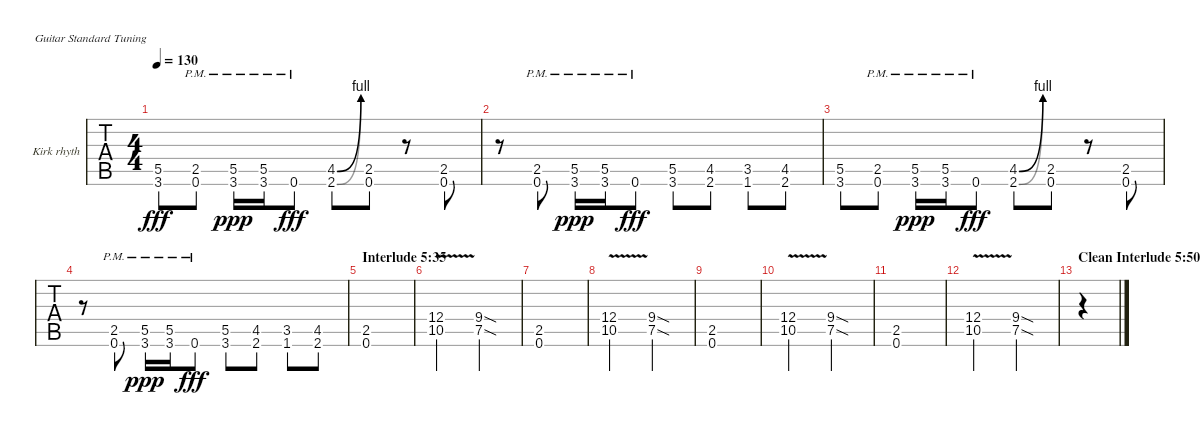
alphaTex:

\defaultSystemsLayout 4
\bracketExtendMode groupsimilarinstruments
\firstSystemTrackNameOrientation horizontal
\otherSystemsTrackNameOrientation horizontal
\track ("Kirk rhythm" "Kirk rhyth") {instrument acousticguitarsteel}
\staff {tabs}
\tuning (E4 B3 G3 D3 A2 E2)
\ts (4 4)
\tempo 130
\clef g2
\ks c
(5.5 3.6).8{dy fff} (2.5{pm} 0.6{pm}).8 (3.6{pm} 5.5).16{dy ppp} (3.6{pm} 5.5).16 0.6{pm}.8{dy fff} (4.5{be (bend 0 0 60 4)} 2.6{be (bend 0 0 60 4)}).8 (2.5 0.6).8 r.8 (2.5 0.6).8 |
r.8 (2.5{pm} 0.6{pm}).8 (3.6{pm} 5.5).16{dy ppp} (3.6{pm} 5.5).16 0.6{pm}.8{dy fff} (5.5 3.6).8 (4.5 2.6).8 (3.5 1.6).8 (4.5 2.6).8 |
(5.5 3.6).8 (2.5{pm} 0.6{pm}).8 (3.6{pm} 5.5).16{dy ppp} (3.6{pm} 5.5).16 0.6{pm}.8{dy fff} (4.5{be (bend 0 0 60 4)} 2.6{be (bend 0 0 60 4)}).8 (2.5 0.6).8 r.8 (2.5 0.6).8 |
r.8 (2.5{pm} 0.6{pm}).8 (3.6{pm} 5.5).16{dy ppp} (3.6{pm} 5.5).16 0.6{pm}.8{dy fff} (5.5 3.6).8 (4.5 2.6).8 (3.5 1.6).8 (4.5 2.6).8 |
\section ("" "Interlude 5:35")
(2.5 0.6).1 |
(12.4{v} 10.5{v}).2 (9.4{sod} 7.5{sod}).2 |
(2.5 0.6).1 |
(12.4{v} 10.5{v}).2 (9.4{sod} 7.5{sod}).2 |
(2.5 0.6).1 |
(12.4{v} 10.5{v}).2 (9.4{sod} 7.5{sod}).2 |
(2.5 0.6).1 |
(12.4{v} 10.5{v}).2 (9.4{sod} 7.5{sod}).2 |
\section ("" "Clean Interlude 5:50")
